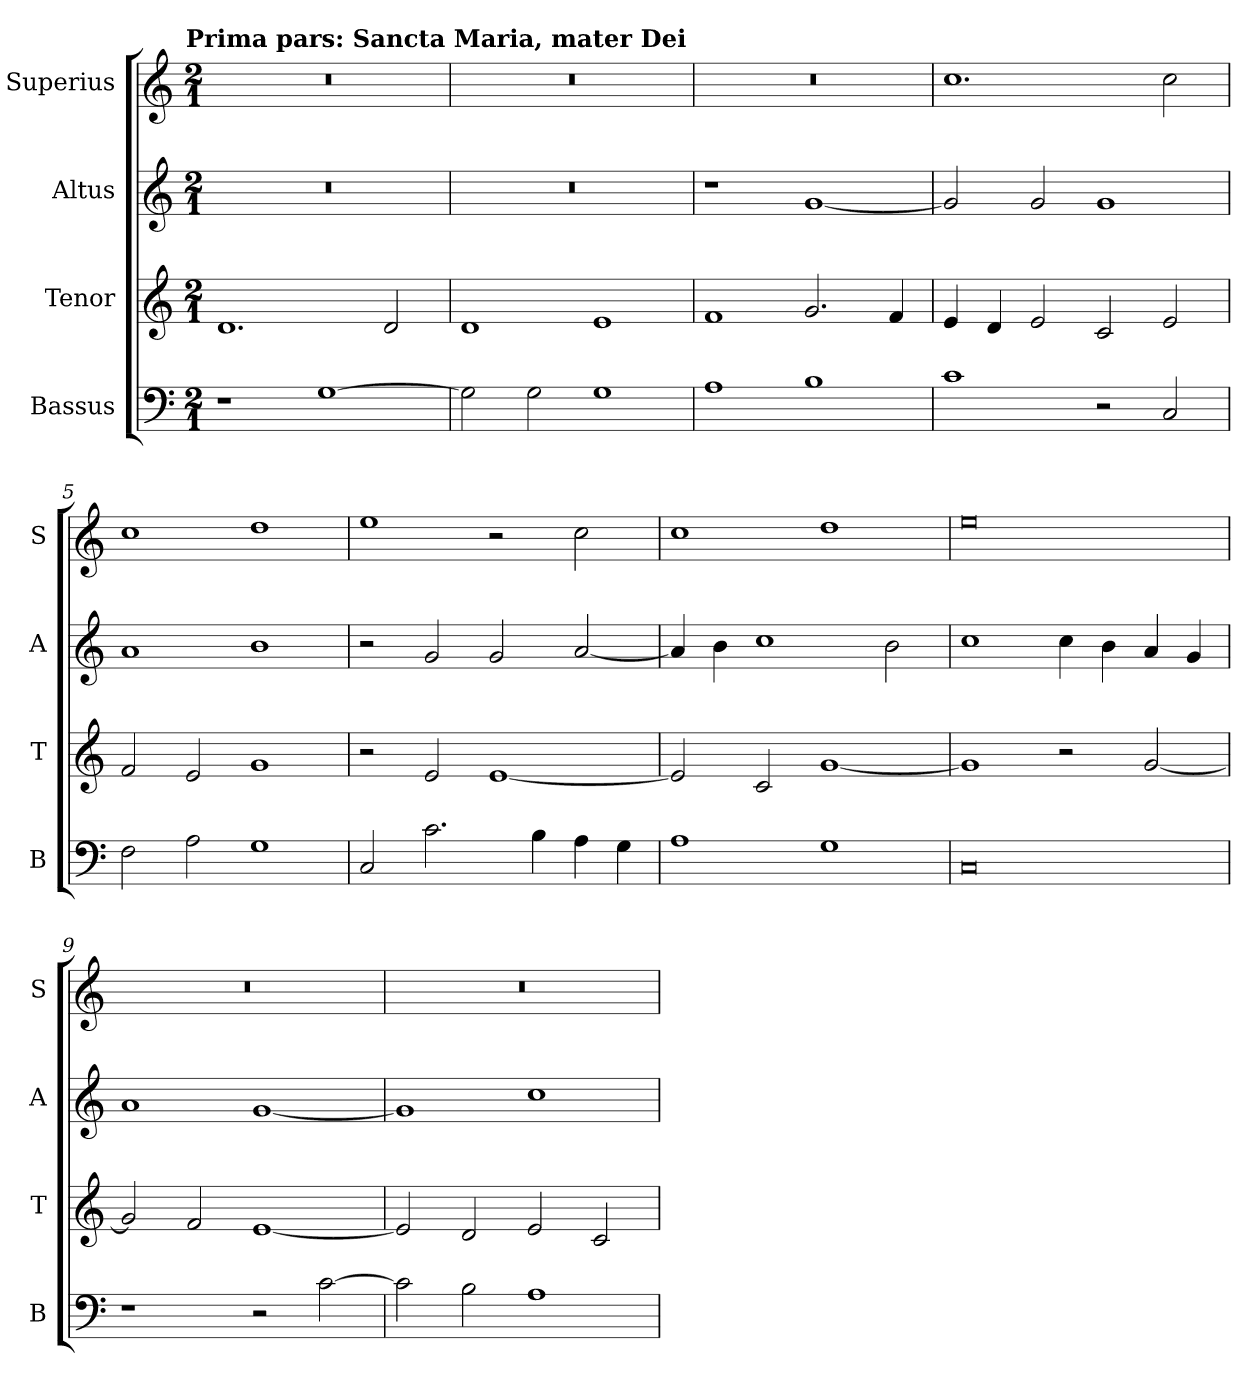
**kern	**kern	**kern	**kern
*part4	*part3	*part2	*part1
*staff4	*staff3	*staff2	*staff1
*I"Bassus	*I"Tenor	*I"Altus	*I"Superius
*I'B	*I'T	*I'A	*I'S
*clefF4	*clefG2	*clefG2	*clefG2
*k[]	*k[]	*k[]	*k[]
*C:	*C:	*C:	*C:
!!LO:TX:omd:t=Prima pars&colon; Sancta Maria, mater Dei
*M2/1	*M2/1	*M2/1	*M2/1
=1	=1	=1	=1
1r	1.d	0r	0r
[1G	.	.	.
.	2d	.	.
=2	=2	=2	=2
2G]	1d	0r	0r
2G	.	.	.
1G	1e	.	.
=3	=3	=3	=3
1A	1f	1r	0r
1B	2.g	[1g	.
.	4f	.	.
=4	=4	=4	=4
1c	4e	2g]	1.cc
.	4d	.	.
.	2e	2g	.
2r	2c	1g	.
2C	2e	.	2cc
=5	=5	=5	=5
2F	2f	1a	1cc
2A	2e	.	.
1G	1g	1b	1dd
=6	=6	=6	=6
2C	2r	2r	1ee
2.c	2e	2g	.
.	[1e	2g	2r
4B	.	.	.
4A	.	[2a	2cc
4G	.	.	.
=7	=7	=7	=7
1A	2e]	4a]	1cc
.	.	4b	.
.	2c	1cc	.
1G	[1g	.	1dd
.	.	2b	.
=8	=8	=8	=8
0C	1g]	1cc	0ee
.	2r	4cc	.
.	.	4b	.
.	[2g	4a	.
.	.	4g	.
=9	=9	=9	=9
1r	2g]	1a	0r
.	2f	.	.
2r	[1e	[1g	.
[2c	.	.	.
=10	=10	=10	=10
2c]	2e]	1g]	0r
2B	2d	.	.
1A	2e	1cc	.
.	2c	.	.
=	=	=	=
*-	*-	*-	*-
